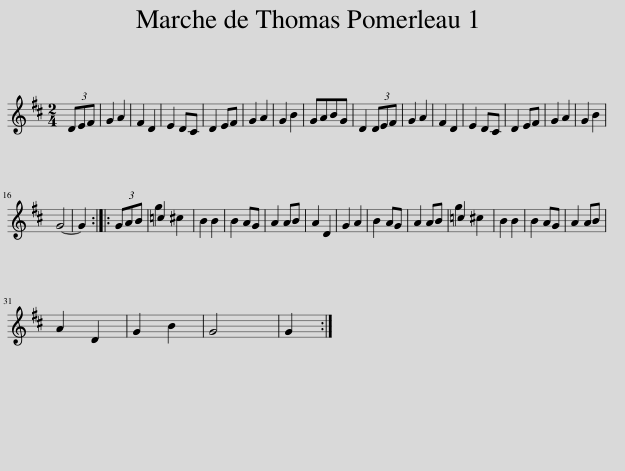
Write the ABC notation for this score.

X:1
%%score ( 1 2 )
L:1/8
M:2/4
I:linebreak $
K:D
V:1 treble
V:2 treble
V:1
 (3DEF | G2 A2 | F2 D2 | E2 DC | D2 EF | %5
 G2 A2 | G2 B2 | GABG | D2 (3DEF | G2 A2 | %10
 F2 D2 | E2 DC | D2 EF | G2 A2 | G2 B2 |$ %15
 G4- | G2 :: (3GAB | =c2 x2 | B2 B2 | %20
 B2 AG | A2 AB | A2 D2 | G2 A2 | B2 AG | %25
 A2 AB | =c2 x2 | B2 B2 | B2 AG | A2 AB |$ %30
 A2 D2 | G2 B2 | G4 | G2 :| %34
V:2
 x2 | x4 | x4 | x4 | x4 | %5
 x4 | x4 | x4 | x4 | x4 | %10
 x4 | x4 | x4 | x4 | x4 |$ %15
 x4 | x2 :: x2 | g2 ^c2 | x4 | %20
 x4 | x4 | x4 | x4 | x4 | %25
 x4 | g2 ^c2 | x4 | x4 | x4 |$ %30
 x4 | x4 | x4 | x2 :| %34
